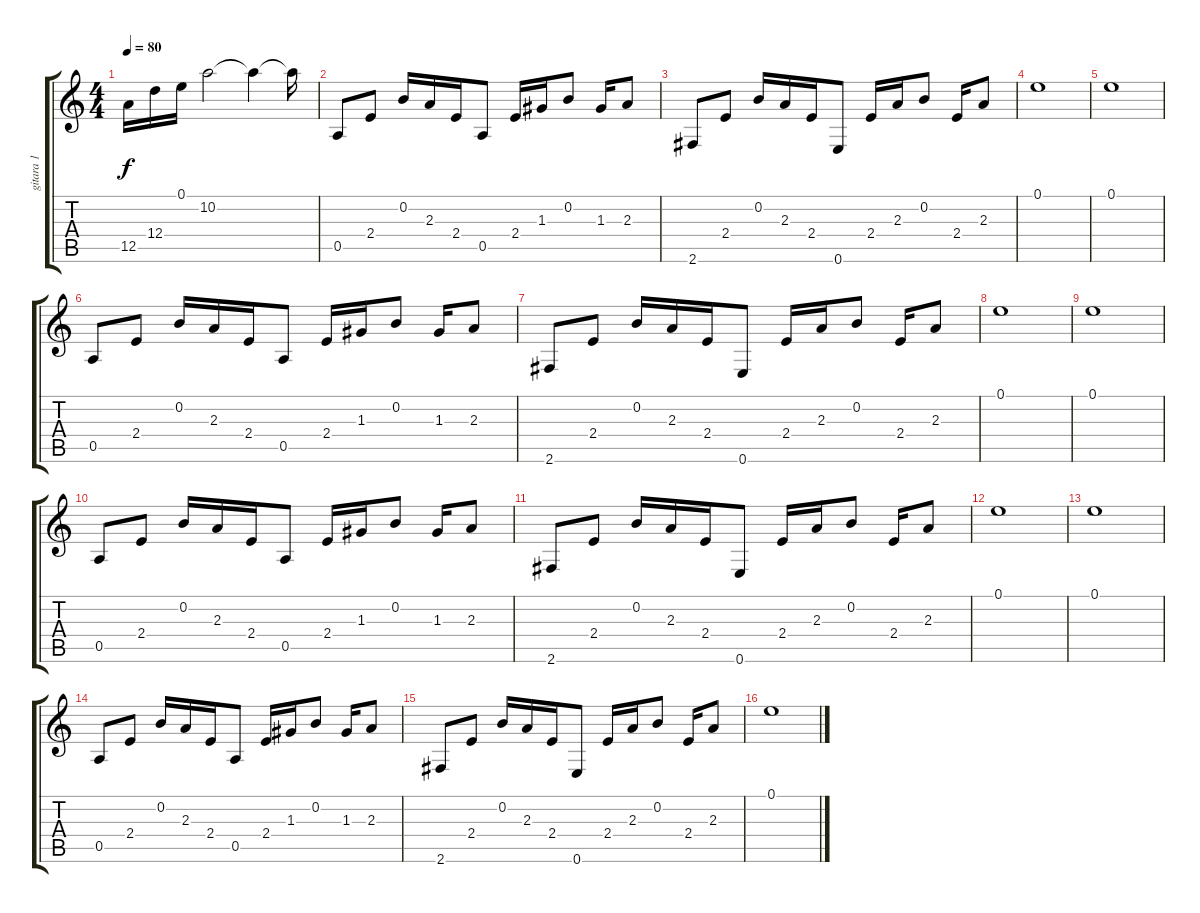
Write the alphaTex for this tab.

\track ("gitara 1" "gitara 1") {instrument distortionguitar}
\staff {score tabs}
\tuning (E4 B3 G3 D3 A2 E2) {hide}
\ts (4 4)
\tempo 80
\clef g2
\ks c
12.5.16{dy f} 12.4.16 0.1.16 10.2.2 10.2{t}.4 10.2{t}.16 |
0.5.8 2.4.8 0.2.16 2.3.16 2.4.16 0.5.8 2.4.16 1.3.16 0.2.8 1.3.16 2.3.8 |
2.6.8 2.4.8 0.2.16 2.3.16 2.4.16 0.6.8 2.4.16 2.3.16 0.2.8 2.4.16 2.3.8 |
0.1.1 |
0.1.1 |
0.5.8 2.4.8 0.2.16 2.3.16 2.4.16 0.5.8 2.4.16 1.3.16 0.2.8 1.3.16 2.3.8 |
2.6.8 2.4.8 0.2.16 2.3.16 2.4.16 0.6.8 2.4.16 2.3.16 0.2.8 2.4.16 2.3.8 |
0.1.1 |
0.1.1 |
0.5.8 2.4.8 0.2.16 2.3.16 2.4.16 0.5.8 2.4.16 1.3.16 0.2.8 1.3.16 2.3.8 |
2.6.8 2.4.8 0.2.16 2.3.16 2.4.16 0.6.8 2.4.16 2.3.16 0.2.8 2.4.16 2.3.8 |
0.1.1 |
0.1.1 |
0.5.8 2.4.8 0.2.16 2.3.16 2.4.16 0.5.8 2.4.16 1.3.16 0.2.8 1.3.16 2.3.8 |
2.6.8 2.4.8 0.2.16 2.3.16 2.4.16 0.6.8 2.4.16 2.3.16 0.2.8 2.4.16 2.3.8 |
0.1.1
